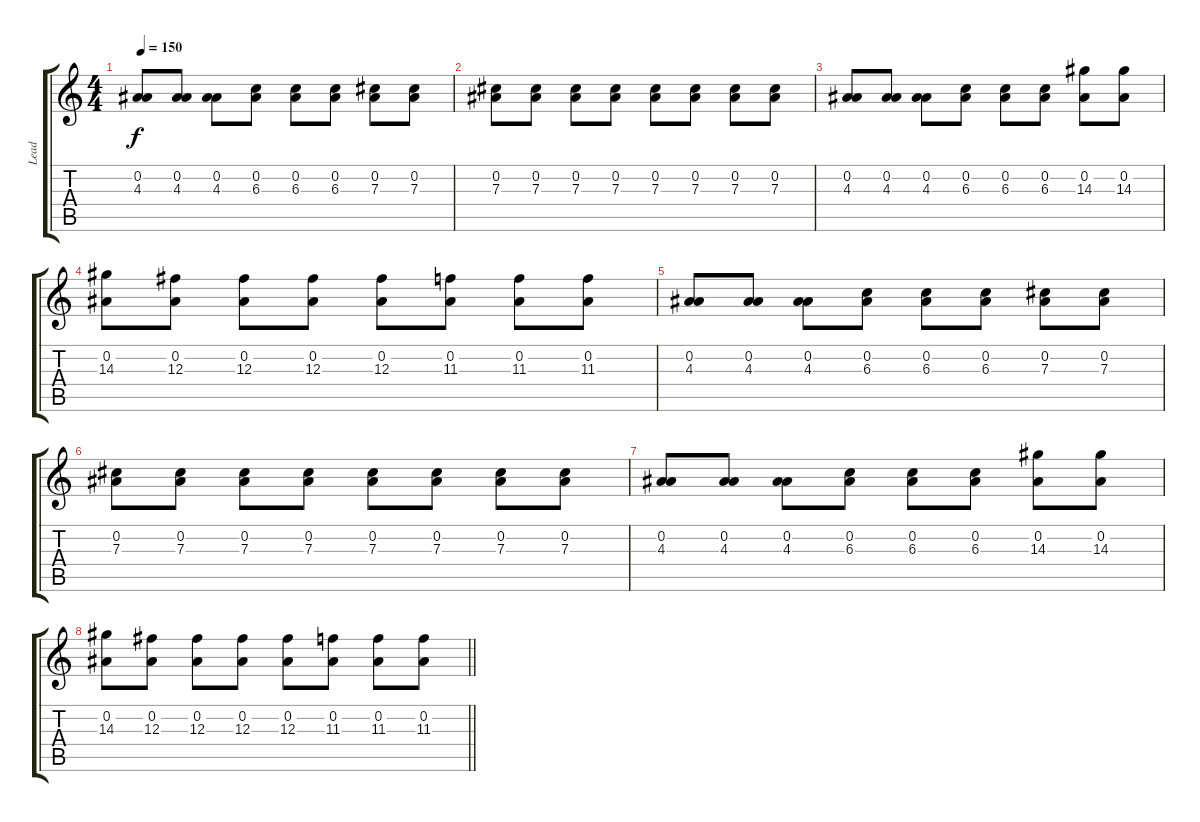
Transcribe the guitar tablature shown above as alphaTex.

\track ("Lead" "Lead") {instrument electricguitarjazz}
\staff {score tabs}
\tuning (Eb4 Bb3 Gb3 Db3 Ab2 Eb2) {hide}
\ts (4 4)
\tempo 150
\clef g2
\ks c
(0.2 4.3).8{dy f} (0.2 4.3).8 (0.2 4.3).8 (0.2 6.3).8 (0.2 6.3).8 (0.2 6.3).8 (0.2 7.3).8 (0.2 7.3).8 |
(0.2 7.3).8 (0.2 7.3).8 (0.2 7.3).8 (0.2 7.3).8 (0.2 7.3).8 (0.2 7.3).8 (0.2 7.3).8 (0.2 7.3).8 |
(0.2 4.3).8 (0.2 4.3).8 (0.2 4.3).8 (0.2 6.3).8 (0.2 6.3).8 (0.2 6.3).8 (0.2 14.3).8 (0.2 14.3).8 |
(0.2 14.3).8 (0.2 12.3).8 (0.2 12.3).8 (0.2 12.3).8 (0.2 12.3).8 (0.2 11.3).8 (0.2 11.3).8 (0.2 11.3).8 |
(0.2 4.3).8 (0.2 4.3).8 (0.2 4.3).8 (0.2 6.3).8 (0.2 6.3).8 (0.2 6.3).8 (0.2 7.3).8 (0.2 7.3).8 |
(0.2 7.3).8 (0.2 7.3).8 (0.2 7.3).8 (0.2 7.3).8 (0.2 7.3).8 (0.2 7.3).8 (0.2 7.3).8 (0.2 7.3).8 |
(0.2 4.3).8 (0.2 4.3).8 (0.2 4.3).8 (0.2 6.3).8 (0.2 6.3).8 (0.2 6.3).8 (0.2 14.3).8 (0.2 14.3).8 |
\barLineRight lightlight
(0.2 14.3).8 (0.2 12.3).8 (0.2 12.3).8 (0.2 12.3).8 (0.2 12.3).8 (0.2 11.3).8 (0.2 11.3).8 (0.2 11.3).8
